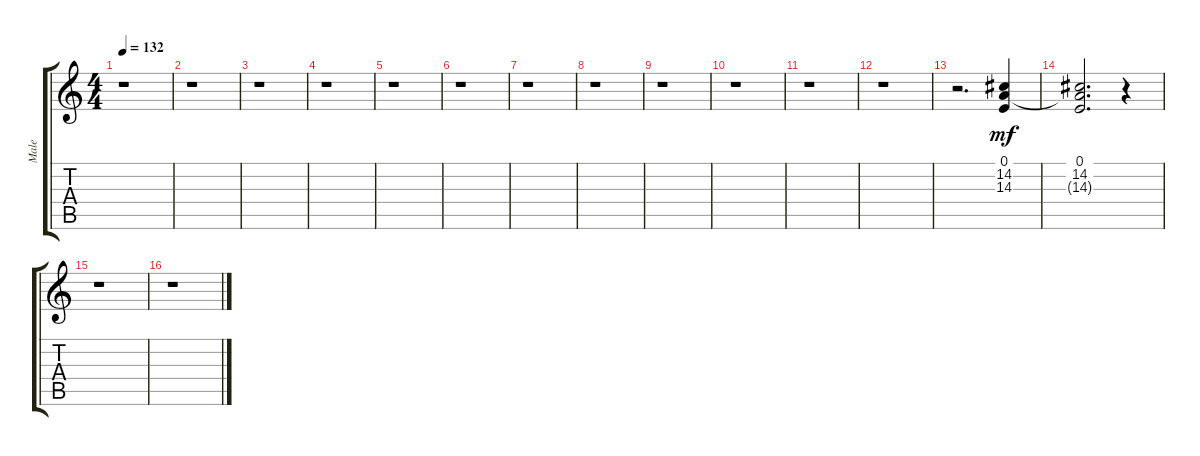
\track ("Male" "Male") {instrument choiraahs}
\staff {score tabs}
\tuning (E4 B3 G3 D3 A2 E2) {hide}
\ts (4 4)
\tempo 132
\clef g2
\ks aminor
r.1{dy mf} |
r.1 |
r.1 |
r.1 |
r.1 |
r.1 |
r.1 |
r.1 |
r.1 |
r.1 |
r.1 |
r.1 |
r.2{d} (0.1 14.2 14.3).4 |
(0.1 14.2 14.3{t}).2{d} r.4 |
r.1 |
r.1
